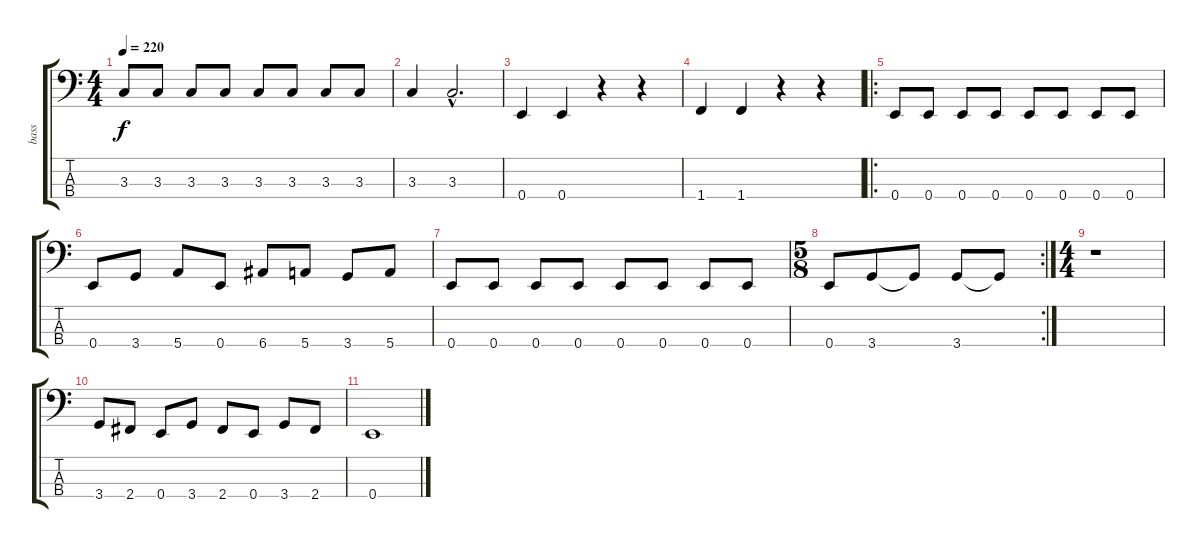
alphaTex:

\track ("bass" "bass") {instrument electricbassfinger}
\staff {score tabs}
\tuning (G2 D2 A1 E1) {hide}
\ts (4 4)
\tempo 220
\clef f4
\ks c
3.3.8{dy f} 3.3.8 3.3.8 3.3.8 3.3.8 3.3.8 3.3.8 3.3.8 |
3.3.4 3.3{hac}.2{d} |
0.4.4 0.4.4 r.4 r.4 |
1.4.4 1.4.4 r.4 r.4 |
\ro
0.4.8 0.4.8 0.4.8 0.4.8 0.4.8 0.4.8 0.4.8 0.4.8 |
0.4.8 3.4.8 5.4.8 0.4.8 6.4.8 5.4.8 3.4.8 5.4.8 |
0.4.8 0.4.8 0.4.8 0.4.8 0.4.8 0.4.8 0.4.8 0.4.8 |
\rc 2
\ts (5 8)
0.4.8 3.4.8 3.4{t}.8 3.4.8 3.4{t}.8 |
\ts (4 4)
r.1 |
3.4.8 2.4.8 0.4.8 3.4.8 2.4.8 0.4.8 3.4.8 2.4.8 |
0.4.1
